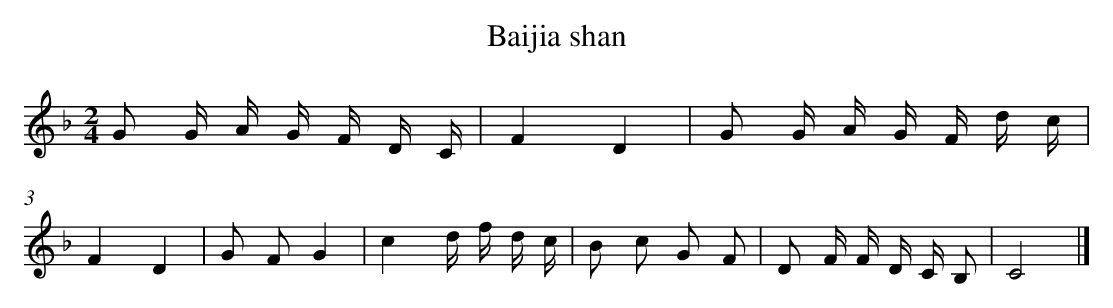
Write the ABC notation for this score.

X:1
T: Baijia shan
L: 1/16
M: 2/4
K: F
G2 G A G F D C [I:setbarnb 1]|
F4D4 |
G2 G A G F d c |
F4D4 |
G2 F2G4 |
c4d f d c |
B2 c2 G2 F2 |
D2 F F D C B,2 |
C8 |]
